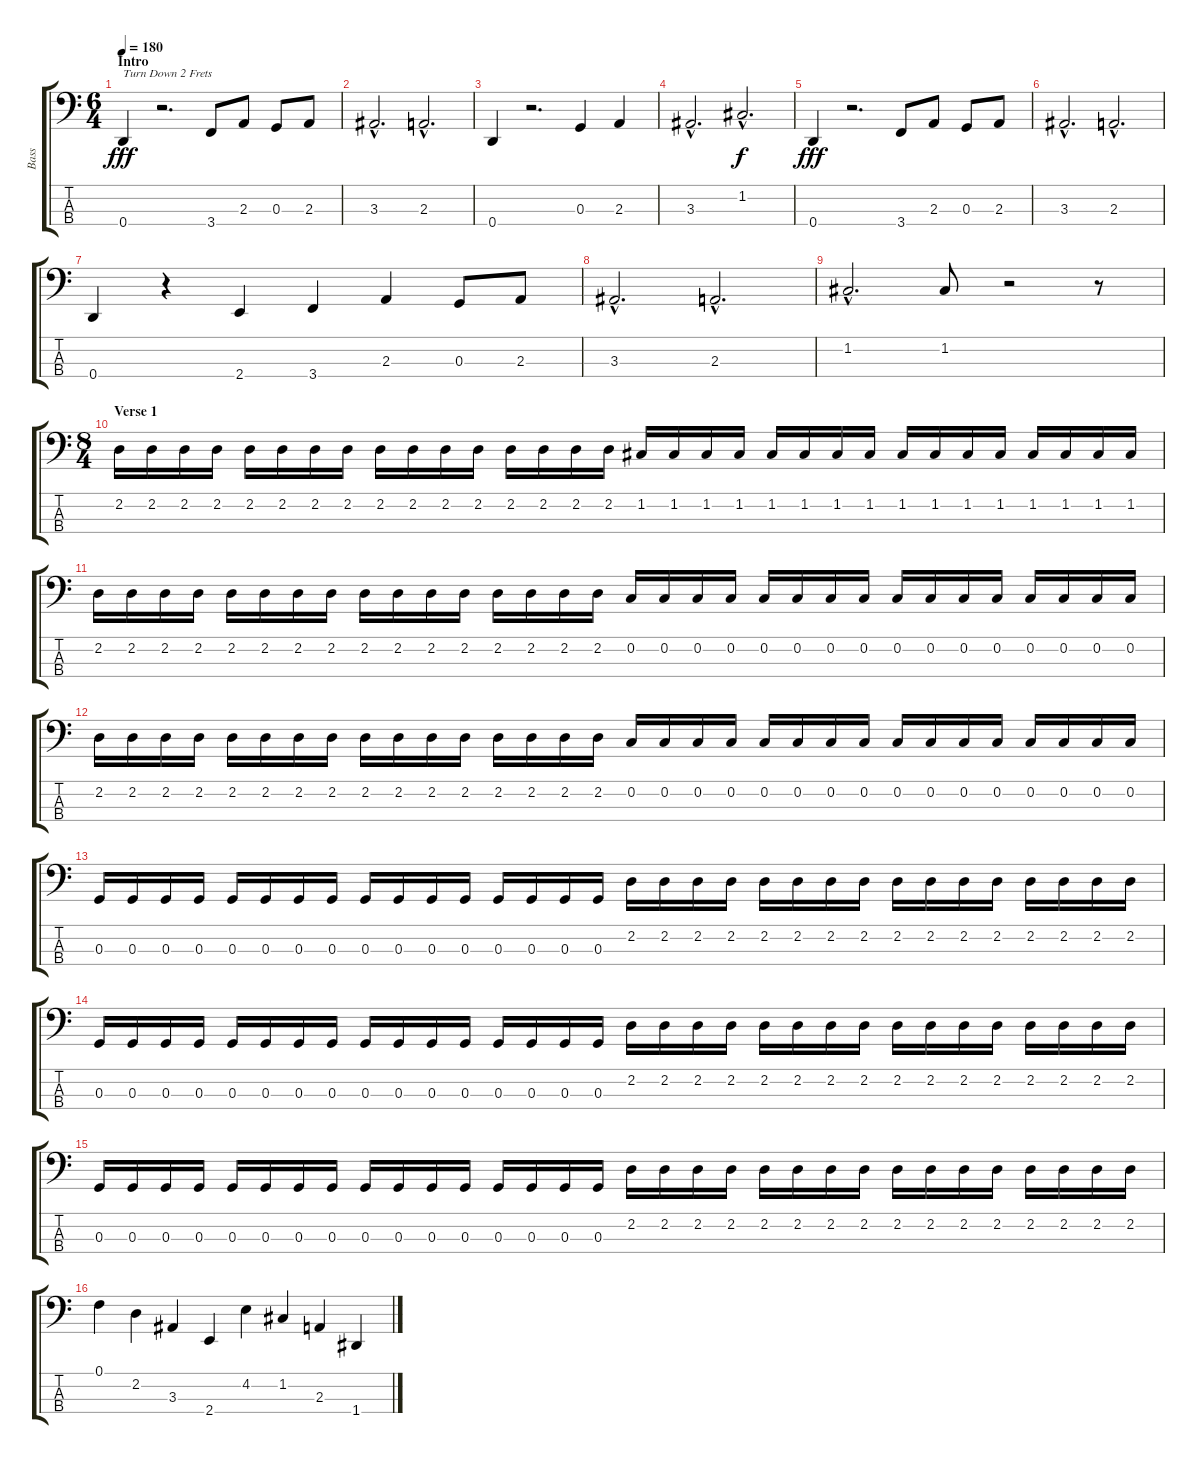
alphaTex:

\track ("Bass" "Bass") {instrument electricbassfinger}
\staff {score tabs}
\tuning (F2 C2 G1 D1) {hide}
\ts (6 4)
\section ("" "Intro")
\tempo 180
\clef f4
\ks c
0.4.4{txt "Turn Down 2 Frets" dy fff instrument electricbassfinger} r.2{d} 3.4.8 2.3.8 0.3.8 2.3.8 |
3.3{hac}.2{d} 2.3{hac}.2{d} |
0.4.4 r.2{d} 0.3.4 2.3.4 |
3.3{hac}.2{d} 1.2{hac}.2{d dy f} |
0.4.4{dy fff} r.2{d} 3.4.8 2.3.8 0.3.8 2.3.8 |
3.3{hac}.2{d} 2.3{hac}.2{d} |
0.4.4 r.4 2.4.4 3.4.4 2.3.4 0.3.8 2.3.8 |
3.3{hac}.2{d} 2.3{hac}.2{d} |
1.2{hac}.2{d} 1.2.8 r.2 r.8 |
\ts (8 4)
\section ("" "Verse 1")
2.2.16 2.2.16 2.2.16 2.2.16 2.2.16 2.2.16 2.2.16 2.2.16 2.2.16 2.2.16 2.2.16 2.2.16 2.2.16 2.2.16 2.2.16 2.2.16 1.2.16 1.2.16 1.2.16 1.2.16 1.2.16 1.2.16 1.2.16 1.2.16 1.2.16 1.2.16 1.2.16 1.2.16 1.2.16 1.2.16 1.2.16 1.2.16 |
2.2.16 2.2.16 2.2.16 2.2.16 2.2.16 2.2.16 2.2.16 2.2.16 2.2.16 2.2.16 2.2.16 2.2.16 2.2.16 2.2.16 2.2.16 2.2.16 0.2.16 0.2.16 0.2.16 0.2.16 0.2.16 0.2.16 0.2.16 0.2.16 0.2.16 0.2.16 0.2.16 0.2.16 0.2.16 0.2.16 0.2.16 0.2.16 |
2.2.16 2.2.16 2.2.16 2.2.16 2.2.16 2.2.16 2.2.16 2.2.16 2.2.16 2.2.16 2.2.16 2.2.16 2.2.16 2.2.16 2.2.16 2.2.16 0.2.16 0.2.16 0.2.16 0.2.16 0.2.16 0.2.16 0.2.16 0.2.16 0.2.16 0.2.16 0.2.16 0.2.16 0.2.16 0.2.16 0.2.16 0.2.16 |
0.3.16 0.3.16 0.3.16 0.3.16 0.3.16 0.3.16 0.3.16 0.3.16 0.3.16 0.3.16 0.3.16 0.3.16 0.3.16 0.3.16 0.3.16 0.3.16 2.2.16 2.2.16 2.2.16 2.2.16 2.2.16 2.2.16 2.2.16 2.2.16 2.2.16 2.2.16 2.2.16 2.2.16 2.2.16 2.2.16 2.2.16 2.2.16 |
0.3.16 0.3.16 0.3.16 0.3.16 0.3.16 0.3.16 0.3.16 0.3.16 0.3.16 0.3.16 0.3.16 0.3.16 0.3.16 0.3.16 0.3.16 0.3.16 2.2.16 2.2.16 2.2.16 2.2.16 2.2.16 2.2.16 2.2.16 2.2.16 2.2.16 2.2.16 2.2.16 2.2.16 2.2.16 2.2.16 2.2.16 2.2.16 |
0.3.16 0.3.16 0.3.16 0.3.16 0.3.16 0.3.16 0.3.16 0.3.16 0.3.16 0.3.16 0.3.16 0.3.16 0.3.16 0.3.16 0.3.16 0.3.16 2.2.16 2.2.16 2.2.16 2.2.16 2.2.16 2.2.16 2.2.16 2.2.16 2.2.16 2.2.16 2.2.16 2.2.16 2.2.16 2.2.16 2.2.16 2.2.16 |
0.1.4 2.2.4 3.3.4 2.4.4 4.2.4 1.2.4 2.3.4 1.4.4
